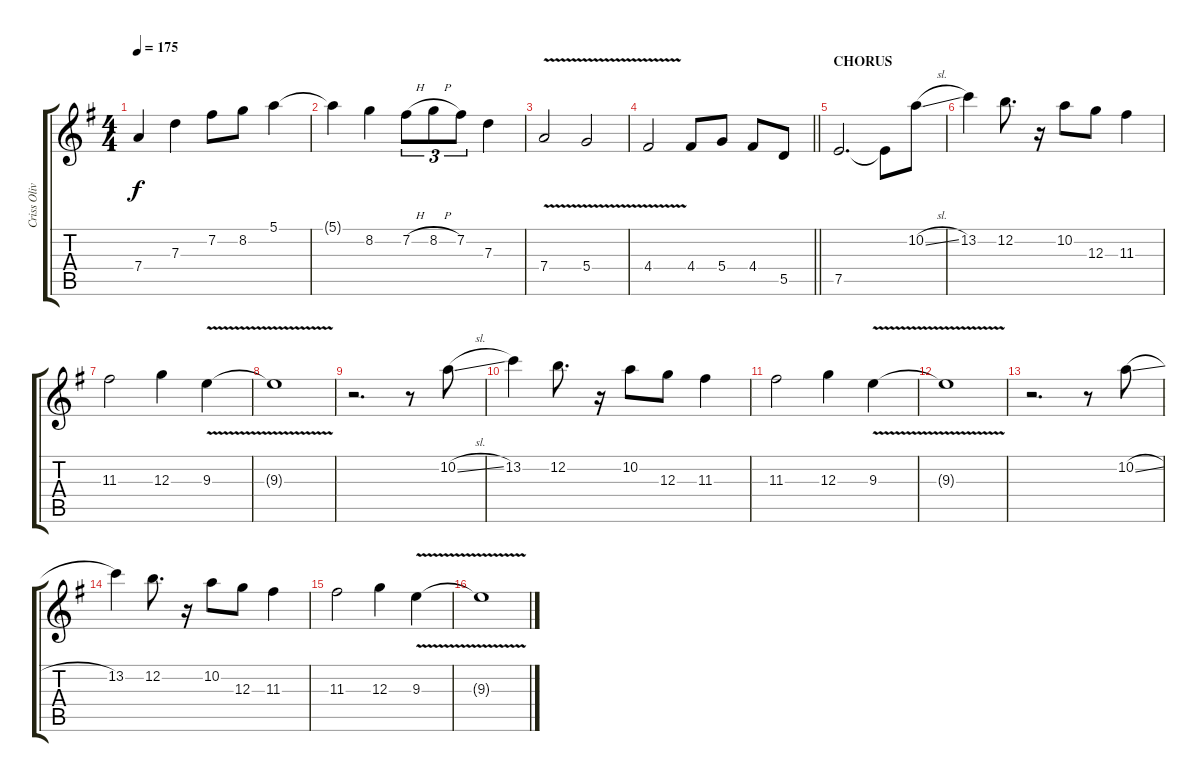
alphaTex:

\track ("Criss Oliva (lead)" "Criss Oliv") {instrument distortionguitar}
\staff {score tabs}
\tuning (E4 B3 G3 D3 A2 E2) {hide}
\ts (4 4)
\tempo 175
\clef g2
\ks eminor
7.4.4{dy f} 7.3.4 7.2.8 8.2.8 5.1.4 |
5.1{t}.4 8.2.4 7.2{h}.8{tu (3 2)} 8.2{h}.8{tu (3 2)} 7.2.8{tu (3 2)} 7.3.4 |
7.4{v}.2 5.4{v}.2 |
\barLineRight lightlight
4.4{v}.2 4.4.8 5.4.8 4.4.8 5.5.8 |
\section ("" "CHORUS")
7.5.2{d} 7.5{t}.8 10.2{sl}.8 |
13.2.4 12.2.8{d} r.16 10.2.8 12.3.8 11.3.4 |
11.3.2 12.3.4 9.3{v}.4 |
9.3{t}.1 |
r.2{d} r.8 10.2{sl}.8 |
13.2.4 12.2.8{d} r.16 10.2.8 12.3.8 11.3.4 |
11.3.2 12.3.4 9.3{v}.4 |
9.3{t}.1 |
r.2{d} r.8 10.2{sl}.8 |
13.2.4 12.2.8{d} r.16 10.2.8 12.3.8 11.3.4 |
11.3.2 12.3.4 9.3{v}.4 |
9.3{t}.1
